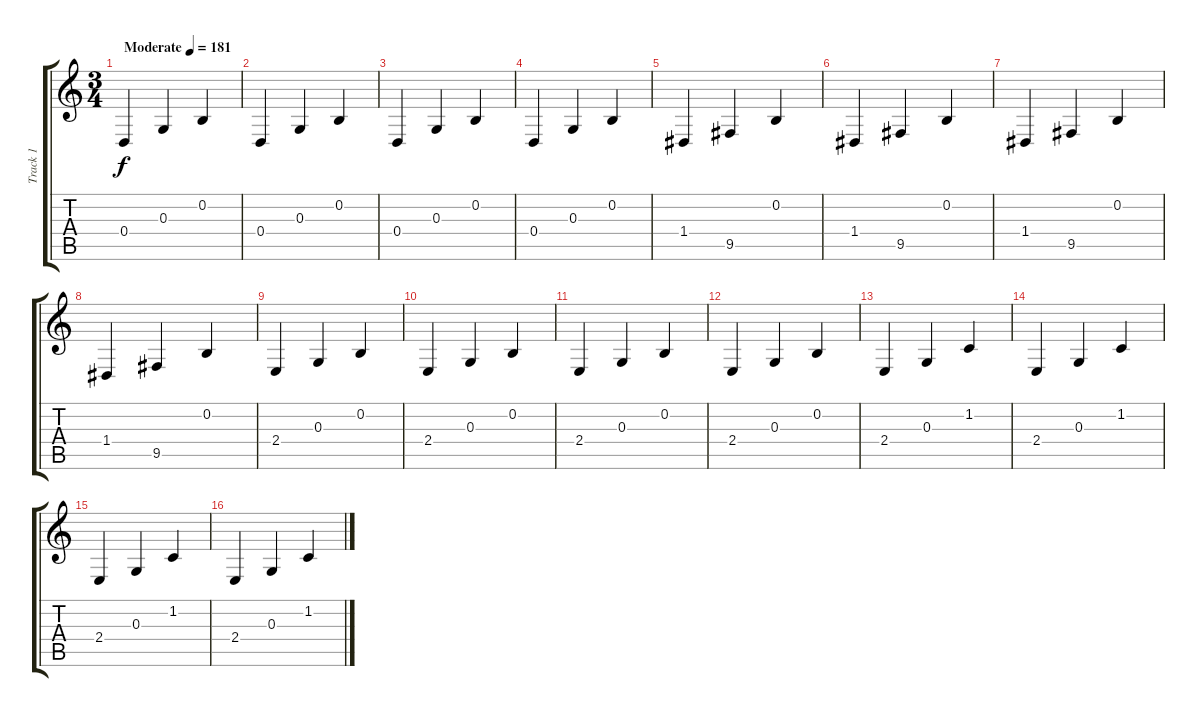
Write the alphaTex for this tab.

\track ("Track 1" "Track 1") {instrument acousticgrandpiano}
\staff {score tabs}
\tuning (E4 B3 G3 D3 A2 E2) {hide}
\ts (3 4)
\tempo (181 "Moderate")
\clef g2
\ks c
0.4.4{dy f instrument acousticgrandpiano} 0.3.4 0.2.4 |
0.4.4 0.3.4 0.2.4 |
0.4.4 0.3.4 0.2.4 |
0.4.4 0.3.4 0.2.4 |
1.4.4 9.5.4 0.2.4 |
1.4.4 9.5.4 0.2.4 |
1.4.4 9.5.4 0.2.4 |
1.4.4 9.5.4 0.2.4 |
2.4.4 0.3.4 0.2.4 |
2.4.4 0.3.4 0.2.4 |
2.4.4 0.3.4 0.2.4 |
2.4.4 0.3.4 0.2.4 |
2.4.4 0.3.4 1.2.4 |
2.4.4 0.3.4 1.2.4 |
2.4.4 0.3.4 1.2.4 |
2.4.4 0.3.4 1.2.4
